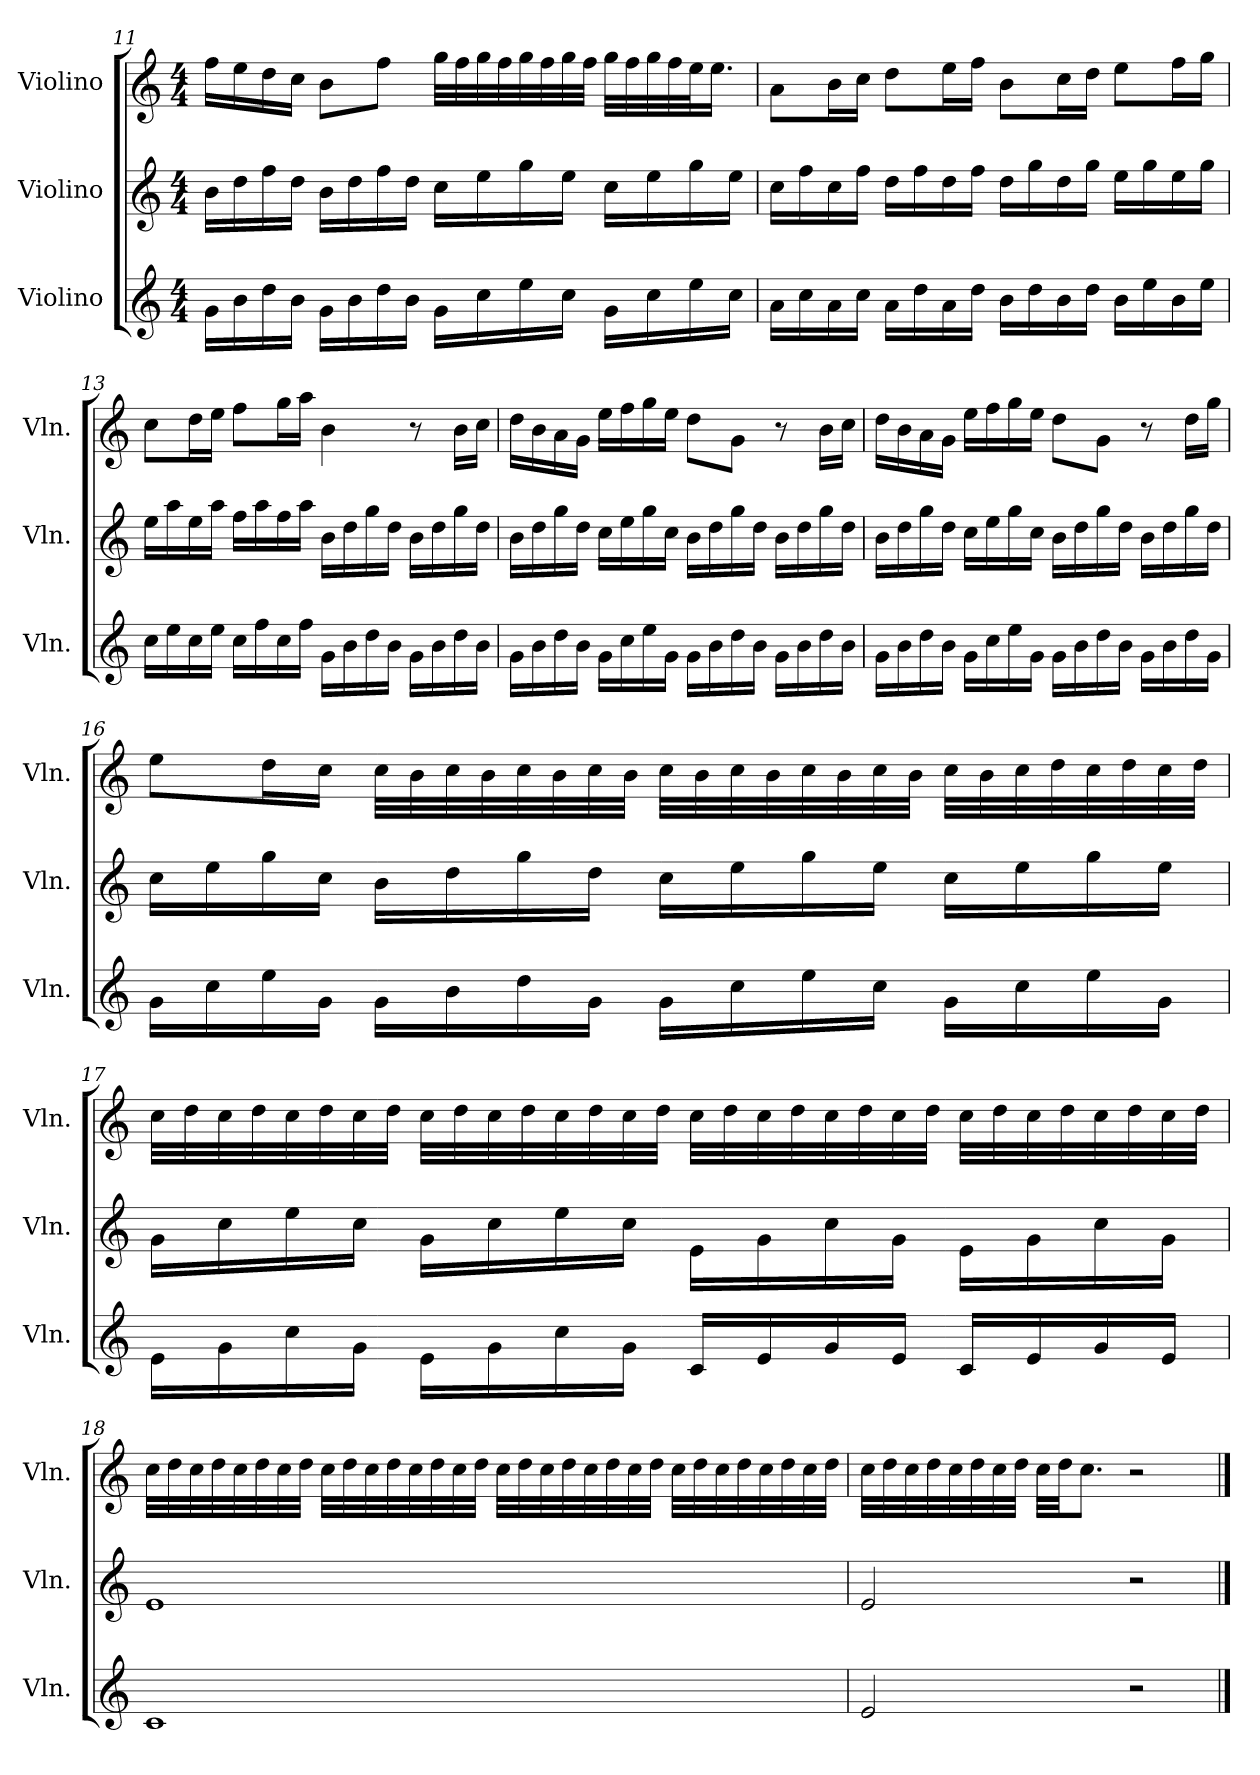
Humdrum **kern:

**kern	**kern	**kern
*part3	*part2	*part1
*staff3	*staff2	*staff1
*I"Violino	*I"Violino	*I"Violino
*I'Vln.	*I'Vln.	*I'Vln.
!!LO:LB:g=z
*clefG2	*clefG2	*clefG2
*k[]	*k[]	*k[]
*M4/4	*M4/4	*M4/4
=11	=11	=11
16g\LL	16b\LL	16ff\LL
16b\	16dd\	16ee\
16dd\	16ff\	16dd\
16b\JJ	16dd\JJ	16cc\JJ
16g\LL	16b\LL	8b\L
16b\	16dd\	.
16dd\	16ff\	8ff\J
16b\JJ	16dd\JJ	.
16g\LL	16cc\LL	32gg\LLL
.	.	32ff\
16cc\	16ee\	32gg\
.	.	32ff\
16ee\	16gg\	32gg\
.	.	32ff\
16cc\JJ	16ee\JJ	32gg\
.	.	32ff\JJJ
16g\LL	16cc\LL	32gg\LLL
.	.	32ff\
16cc\	16ee\	32gg\
.	.	32ff\
16ee\	16gg\	32ee\J
.	.	16.ee\JJ
16cc\JJ	16ee\JJ	.
=12	=12	=12
16a\LL	16cc\LL	8a\L
16cc\	16ff\	.
16a\	16cc\	16b\L
16cc\JJ	16ff\JJ	16cc\JJ
16a\LL	16dd\LL	8dd\L
16dd\	16ff\	.
16a\	16dd\	16ee\L
16dd\JJ	16ff\JJ	16ff\JJ
16b\LL	16dd\LL	8b\L
16dd\	16gg\	.
16b\	16dd\	16cc\L
16dd\JJ	16gg\JJ	16dd\JJ
16b\LL	16ee\LL	8ee\L
16ee\	16gg\	.
16b\	16ee\	16ff\L
16ee\JJ	16gg\JJ	16gg\JJ
!!LO:LB:g=z
=13	=13	=13
16cc\LL	16ee\LL	8cc\L
16ee\	16aa\	.
16cc\	16ee\	16dd\L
16ee\JJ	16aa\JJ	16ee\JJ
16cc\LL	16ff\LL	8ff\L
16ff\	16aa\	.
16cc\	16ff\	16gg\L
16ff\JJ	16aa\JJ	16aa\JJ
16g\LL	16b\LL	4b\
16b\	16dd\	.
16dd\	16gg\	.
16b\JJ	16dd\JJ	.
16g\LL	16b\LL	8r
16b\	16dd\	.
16dd\	16gg\	16b\LL
16b\JJ	16dd\JJ	16cc\JJ
=14	=14	=14
16g\LL	16b\LL	16dd\LL
16b\	16dd\	16b\
16dd\	16gg\	16a\
16b\JJ	16dd\JJ	16g\JJ
16g\LL	16cc\LL	16ee\LL
16cc\	16ee\	16ff\
16ee\	16gg\	16gg\
16g\JJ	16cc\JJ	16ee\JJ
16g\LL	16b\LL	8dd\L
16b\	16dd\	.
16dd\	16gg\	8g\J
16b\JJ	16dd\JJ	.
16g\LL	16b\LL	8r
16b\	16dd\	.
16dd\	16gg\	16b\LL
16b\JJ	16dd\JJ	16cc\JJ
!!LO:LB:g=z
=15	=15	=15
16g\LL	16b\LL	16dd\LL
16b\	16dd\	16b\
16dd\	16gg\	16a\
16b\JJ	16dd\JJ	16g\JJ
16g\LL	16cc\LL	16ee\LL
16cc\	16ee\	16ff\
16ee\	16gg\	16gg\
16g\JJ	16cc\JJ	16ee\JJ
16g\LL	16b\LL	8dd\L
16b\	16dd\	.
16dd\	16gg\	8g\J
16b\JJ	16dd\JJ	.
16g\LL	16b\LL	8r
16b\	16dd\	.
16dd\	16gg\	16dd\LL
16g\JJ	16dd\JJ	16gg\JJ
=16	=16	=16
16g\LL	16cc\LL	8ee\L
16cc\	16ee\	.
16ee\	16gg\	16dd\L
16g\JJ	16cc\JJ	16cc\JJ
16g\LL	16b\LL	32cc\LLL
.	.	32b\
16b\	16dd\	32cc\
.	.	32b\
16dd\	16gg\	32cc\
.	.	32b\
16g\JJ	16dd\JJ	32cc\
.	.	32b\JJJ
16g\LL	16cc\LL	32cc\LLL
.	.	32b\
16cc\	16ee\	32cc\
.	.	32b\
16ee\	16gg\	32cc\
.	.	32b\
16cc\JJ	16ee\JJ	32cc\
.	.	32b\JJJ
16g\LL	16cc\LL	32cc\LLL
.	.	32b\
16cc\	16ee\	32cc\
.	.	32dd\
16ee\	16gg\	32cc\
.	.	32dd\
16g\JJ	16ee\JJ	32cc\
.	.	32dd\JJJ
!!LO:PB:g=z
=17	=17	=17
16e\LL	16g\LL	32cc\LLL
.	.	32dd\
16g\	16cc\	32cc\
.	.	32dd\
16cc\	16ee\	32cc\
.	.	32dd\
16g\JJ	16cc\JJ	32cc\
.	.	32dd\JJJ
16e\LL	16g\LL	32cc\LLL
.	.	32dd\
16g\	16cc\	32cc\
.	.	32dd\
16cc\	16ee\	32cc\
.	.	32dd\
16g\JJ	16cc\JJ	32cc\
.	.	32dd\JJJ
16c/LL	16e\LL	32cc\LLL
.	.	32dd\
16e/	16g\	32cc\
.	.	32dd\
16g/	16cc\	32cc\
.	.	32dd\
16e/JJ	16g\JJ	32cc\
.	.	32dd\JJJ
16c/LL	16e\LL	32cc\LLL
.	.	32dd\
16e/	16g\	32cc\
.	.	32dd\
16g/	16cc\	32cc\
.	.	32dd\
16e/JJ	16g\JJ	32cc\
.	.	32dd\JJJ
!!LO:LB:g=z
=18	=18	=18
1c	1e	32cc\LLL
.	.	32dd\
.	.	32cc\
.	.	32dd\
.	.	32cc\
.	.	32dd\
.	.	32cc\
.	.	32dd\JJJ
.	.	32cc\LLL
.	.	32dd\
.	.	32cc\
.	.	32dd\
.	.	32cc\
.	.	32dd\
.	.	32cc\
.	.	32dd\JJJ
.	.	32cc\LLL
.	.	32dd\
.	.	32cc\
.	.	32dd\
.	.	32cc\
.	.	32dd\
.	.	32cc\
.	.	32dd\JJJ
.	.	32cc\LLL
.	.	32dd\
.	.	32cc\
.	.	32dd\
.	.	32cc\
.	.	32dd\
.	.	32cc\
.	.	32dd\JJJ
=19	=19	=19
2e/	2e/	32cc\LLL
.	.	32dd\
.	.	32cc\
.	.	32dd\
.	.	32cc\
.	.	32dd\
.	.	32cc\
.	.	32dd\JJJ
.	.	32cc\LLL
.	.	32dd\JJ
.	.	8.cc\J
2r	2r	2r
==	==	==
*-	*-	*-
